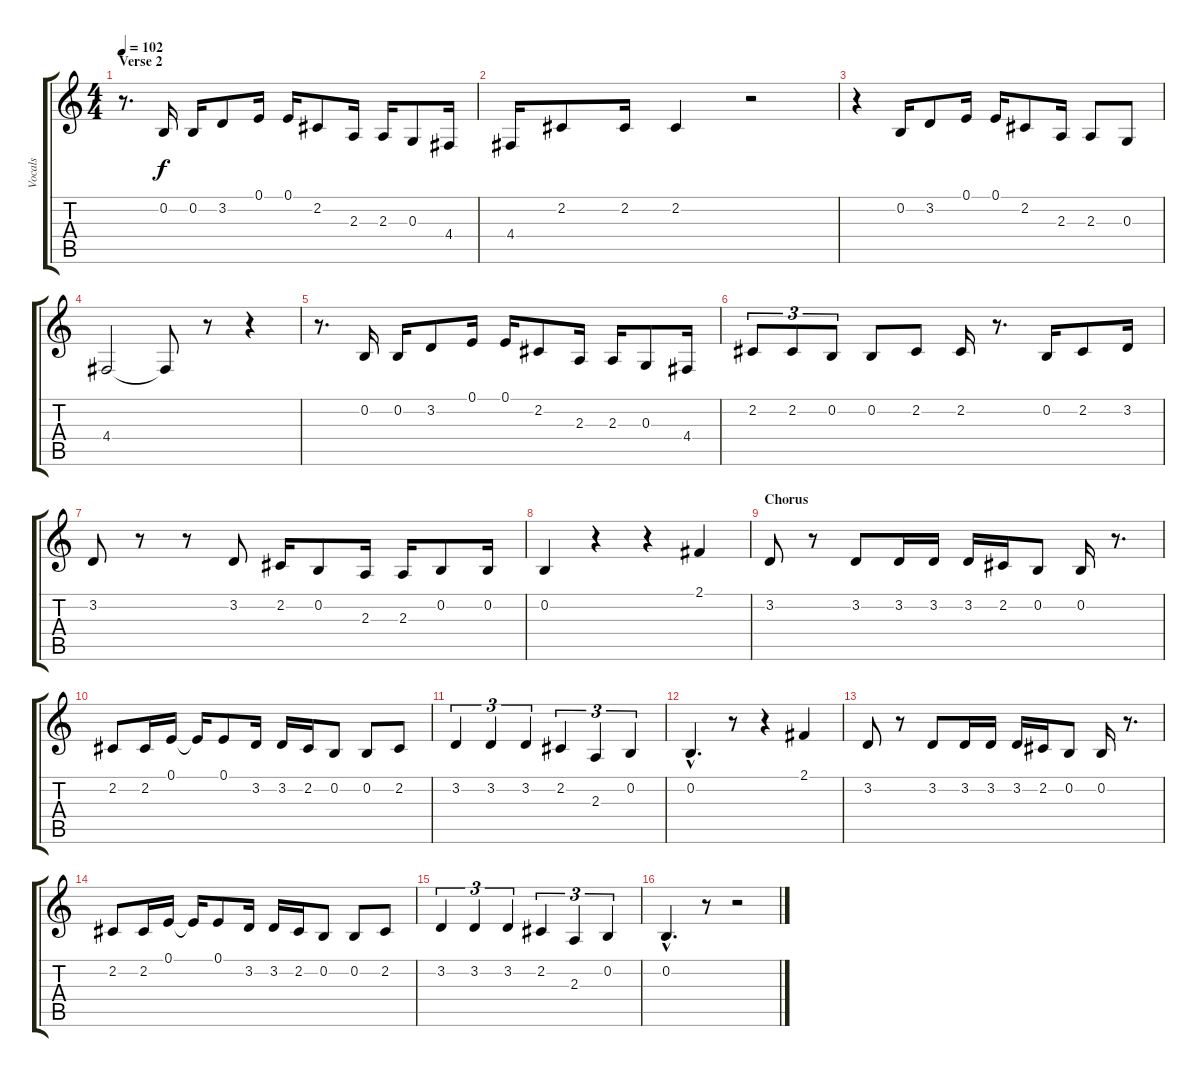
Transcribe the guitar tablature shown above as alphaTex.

\track ("Vocals" "Vocals") {instrument oboe}
\staff {score tabs}
\tuning (E4 B3 G3 D3 A2 E2) {hide}
\ts (4 4)
\section ("" "Verse 2")
\tempo 102
\clef g2
\ks c
r.8{d dy f} 0.2.16 0.2.16 3.2.8 0.1.16 0.1.16 2.2.8 2.3.16 2.3.16 0.3.8 4.4.16 |
4.4.16 2.2.8 2.2.16 2.2.4 r.2 |
r.4 0.2.16 3.2.8 0.1.16 0.1.16 2.2.8 2.3.16 2.3.8 0.3.8 |
4.4.2 4.4{t}.8 r.8 r.4 |
r.8{d} 0.2.16 0.2.16 3.2.8 0.1.16 0.1.16 2.2.8 2.3.16 2.3.16 0.3.8 4.4.16 |
2.2.8{tu (3 2)} 2.2.8{tu (3 2)} 0.2.8{tu (3 2)} 0.2.8 2.2.8 2.2.16 r.8{d} 0.2.16 2.2.8 3.2.16 |
3.2.8 r.8 r.8 3.2.8 2.2.16 0.2.8 2.3.16 2.3.16 0.2.8 0.2.16 |
0.2.4 r.4 r.4 2.1.4 |
\section ("" "Chorus")
3.2.8 r.8 3.2.8 3.2.16 3.2.16 3.2.16 2.2.16 0.2.8 0.2.16 r.8{d} |
2.2.8 2.2.16 0.1.16 0.1{t}.16 0.1.8 3.2.16 3.2.16 2.2.16 0.2.8 0.2.8 2.2.8 |
3.2.4{tu (3 2)} 3.2.4{tu (3 2)} 3.2.4{tu (3 2)} 2.2.4{tu (3 2)} 2.3.4{tu (3 2)} 0.2.4{tu (3 2)} |
0.2{hac}.4{d} r.8 r.4 2.1.4 |
3.2.8 r.8 3.2.8 3.2.16 3.2.16 3.2.16 2.2.16 0.2.8 0.2.16 r.8{d} |
2.2.8 2.2.16 0.1.16 0.1{t}.16 0.1.8 3.2.16 3.2.16 2.2.16 0.2.8 0.2.8 2.2.8 |
3.2.4{tu (3 2)} 3.2.4{tu (3 2)} 3.2.4{tu (3 2)} 2.2.4{tu (3 2)} 2.3.4{tu (3 2)} 0.2.4{tu (3 2)} |
0.2{hac}.4{d} r.8 r.2
